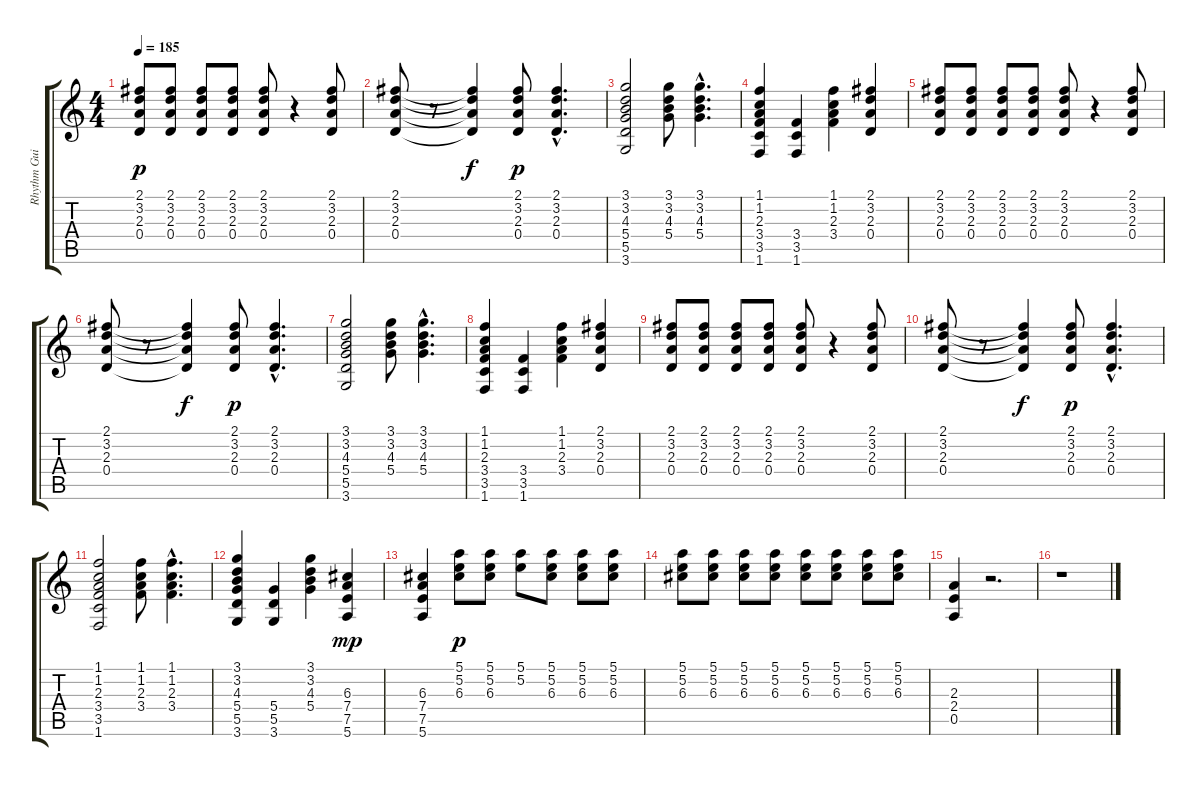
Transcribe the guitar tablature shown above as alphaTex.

\track ("Rhythm Guitar" "Rhythm Gui") {instrument overdrivenguitar}
\staff {score tabs}
\tuning (E4 B3 G3 D3 A2 E2) {hide}
\ts (4 4)
\tempo 185
\clef g2
\ks c
(2.1 3.2 2.3 0.4).8{dy p} (2.1 3.2 2.3 0.4).8 (2.1 3.2 2.3 0.4).8 (2.1 3.2 2.3 0.4).8 (2.1 3.2 2.3 0.4).8 r.4 (2.1 3.2 2.3 0.4).8 |
(2.1 3.2 2.3 0.4).8 r.8 (2.1{t} 3.2{t} 2.3{t} 0.4{t}).4{dy f} (2.1 3.2 2.3 0.4).8{dy p} (2.1{hac} 3.2{hac} 2.3{hac} 0.4{hac}).4{d} |
(3.1 3.2 4.3 5.4 5.5 3.6).2 (3.1 3.2 4.3 5.4).8 (3.1{hac} 3.2{hac} 4.3{hac} 5.4{hac}).4{d} |
(1.1 1.2 2.3 3.4 3.5 1.6).4 (3.4 3.5 1.6).4 (1.1 1.2 2.3 3.4).4 (2.1 3.2 2.3 0.4).4 |
(2.1 3.2 2.3 0.4).8 (2.1 3.2 2.3 0.4).8 (2.1 3.2 2.3 0.4).8 (2.1 3.2 2.3 0.4).8 (2.1 3.2 2.3 0.4).8 r.4 (2.1 3.2 2.3 0.4).8 |
(2.1 3.2 2.3 0.4).8 r.8 (2.1{t} 3.2{t} 2.3{t} 0.4{t}).4{dy f} (2.1 3.2 2.3 0.4).8{dy p} (2.1{hac} 3.2{hac} 2.3{hac} 0.4{hac}).4{d} |
(3.1 3.2 4.3 5.4 5.5 3.6).2 (3.1 3.2 4.3 5.4).8 (3.1{hac} 3.2{hac} 4.3{hac} 5.4{hac}).4{d} |
(1.1 1.2 2.3 3.4 3.5 1.6).4 (3.4 3.5 1.6).4 (1.1 1.2 2.3 3.4).4 (2.1 3.2 2.3 0.4).4 |
(2.1 3.2 2.3 0.4).8 (2.1 3.2 2.3 0.4).8 (2.1 3.2 2.3 0.4).8 (2.1 3.2 2.3 0.4).8 (2.1 3.2 2.3 0.4).8 r.4 (2.1 3.2 2.3 0.4).8 |
(2.1 3.2 2.3 0.4).8 r.8 (2.1{t} 3.2{t} 2.3{t} 0.4{t}).4{dy f} (2.1 3.2 2.3 0.4).8{dy p} (2.1{hac} 3.2{hac} 2.3{hac} 0.4{hac}).4{d} |
(1.1 1.2 2.3 3.4 3.5 1.6).2 (1.1 1.2 2.3 3.4).8 (1.1{hac} 1.2{hac} 2.3{hac} 3.4{hac}).4{d} |
(3.1 3.2 4.3 5.4 5.5 3.6).4 (5.4 5.5 3.6).4 (3.1 3.2 4.3 5.4).4 (6.3 7.4 7.5 5.6).4{dy mp} |
(6.3 7.4 7.5 5.6).4 (5.1 5.2 6.3).8{dy p} (5.1 5.2 6.3).8 (5.1 5.2).8 (5.1 5.2 6.3).8 (5.1 5.2 6.3).8 (5.1 5.2 6.3).8 |
(5.1 5.2 6.3).8 (5.1 5.2 6.3).8 (5.1 5.2 6.3).8 (5.1 5.2 6.3).8 (5.1 5.2 6.3).8 (5.1 5.2 6.3).8 (5.1 5.2 6.3).8 (5.1 5.2 6.3).8 |
(2.3 2.4 0.5).4 r.2{d} |
r.1
